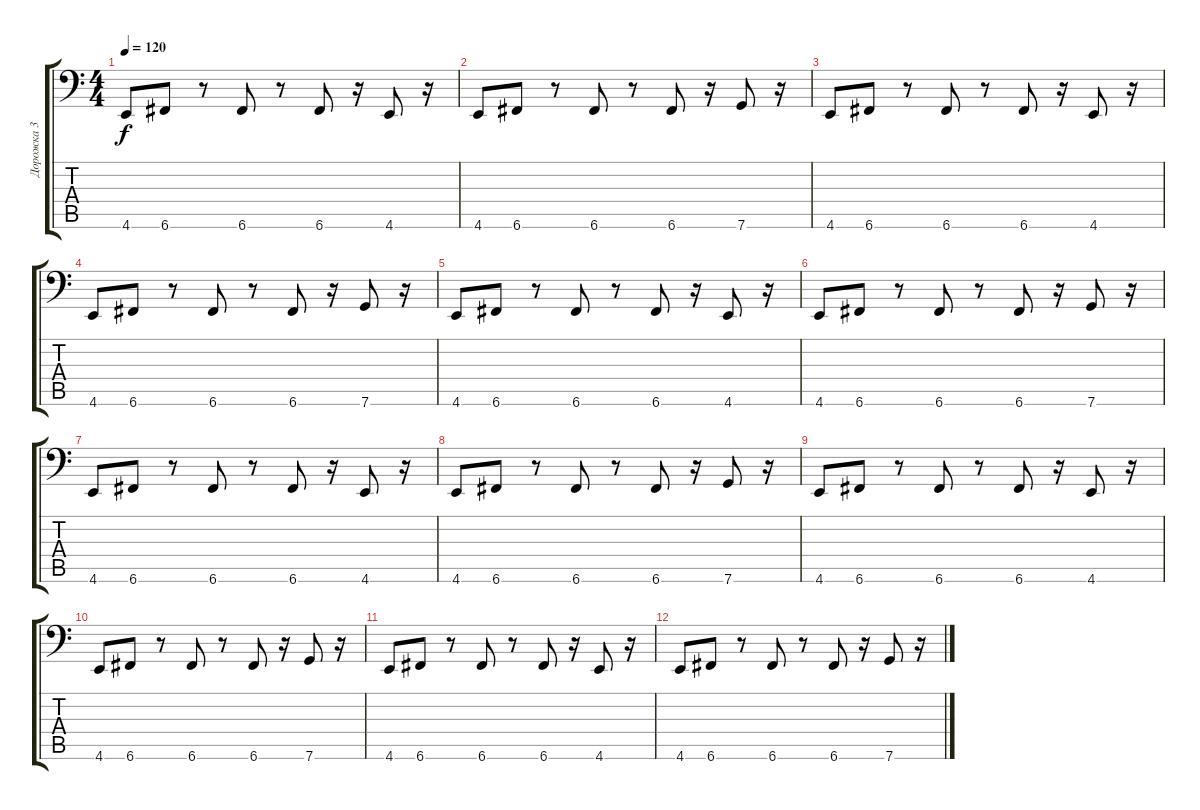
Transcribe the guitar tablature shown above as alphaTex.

\track ("Дорожка 3" "Дорожка 3") {instrument electricbasspick}
\staff {score tabs}
\tuning (D3 A2 F2 C2 G1 C1) {hide}
\ts (4 4)
\tempo 120
\clef f4
\ks c
4.6.8{dy f} 6.6.8 r.8 6.6.8 r.8 6.6.8 r.16 4.6.8 r.16 |
4.6.8 6.6.8 r.8 6.6.8 r.8 6.6.8 r.16 7.6.8 r.16 |
4.6.8 6.6.8 r.8 6.6.8 r.8 6.6.8 r.16 4.6.8 r.16 |
4.6.8 6.6.8 r.8 6.6.8 r.8 6.6.8 r.16 7.6.8 r.16 |
4.6.8 6.6.8 r.8 6.6.8 r.8 6.6.8 r.16 4.6.8 r.16 |
4.6.8 6.6.8 r.8 6.6.8 r.8 6.6.8 r.16 7.6.8 r.16 |
4.6.8 6.6.8 r.8 6.6.8 r.8 6.6.8 r.16 4.6.8 r.16 |
4.6.8 6.6.8 r.8 6.6.8 r.8 6.6.8 r.16 7.6.8 r.16 |
4.6.8 6.6.8 r.8 6.6.8 r.8 6.6.8 r.16 4.6.8 r.16 |
4.6.8 6.6.8 r.8 6.6.8 r.8 6.6.8 r.16 7.6.8 r.16 |
4.6.8 6.6.8 r.8 6.6.8 r.8 6.6.8 r.16 4.6.8 r.16 |
4.6.8 6.6.8 r.8 6.6.8 r.8 6.6.8 r.16 7.6.8 r.16
